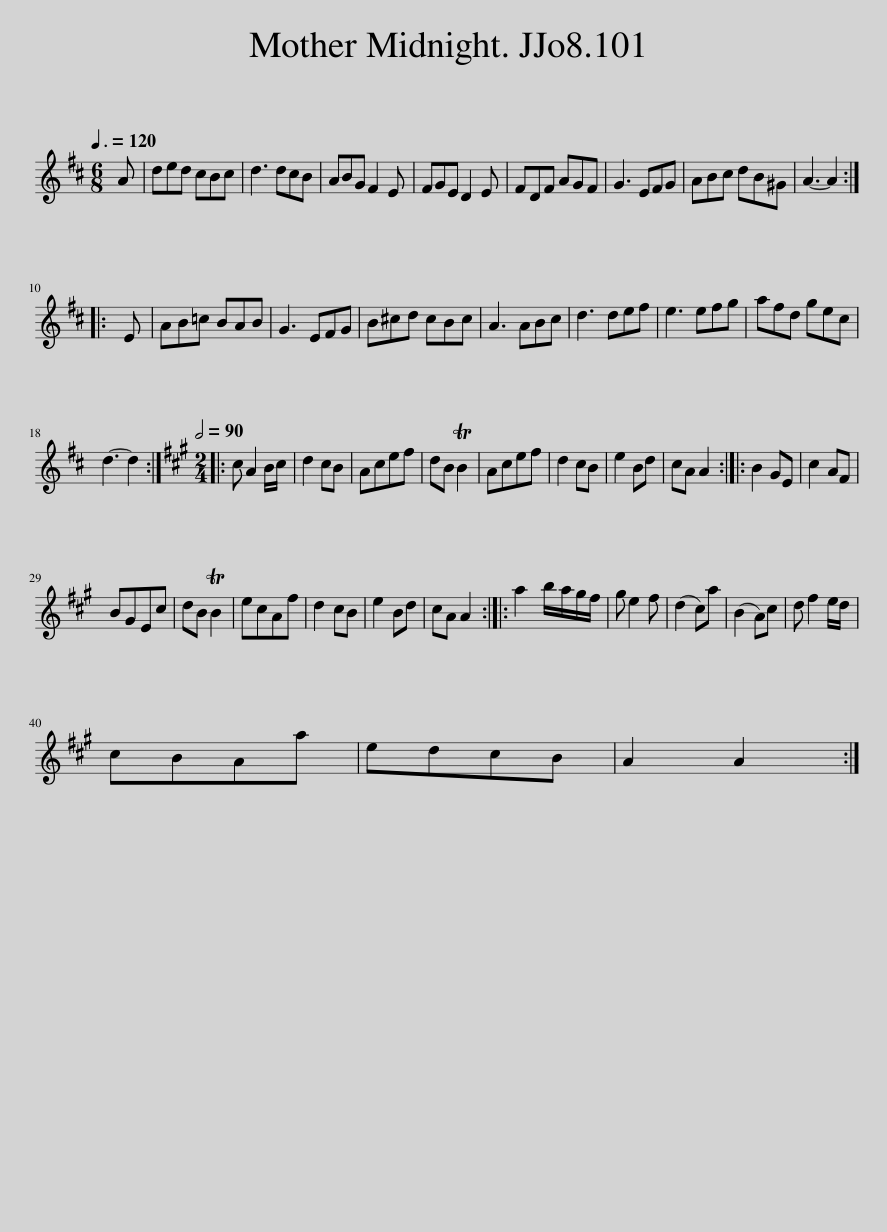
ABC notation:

X:1
L:1/8
Q:3/8=120
M:6/8
I:linebreak $
K:D
V:1 treble
V:1
 A | ded cBc | d3 dcB | ABG F2 E | FGE D2 E | %5
 FDF AGF | G3 EFG | ABc dB^G | A3- A2 ::$ E | %10
 AB=c BAB | G3 EFG | B^cd cBc | A3 ABc | d3 def | %15
 e3 efg | afd gec |$ d3- d2 ::[K:A][M:2/4][Q:1/2=90] c A2 B/c/ | d2 cB | %20
 Acef | dB TB2 | Acef | d2 cB | e2 Bd | %25
 cA A2 :: B2 GE | c2 AF |$ BGEc | dB TB2 | %30
 ecAf | d2 cB | e2 Bd | cA A2 :: a2 b/a/g/f/ | %35
 g e2 f | (d2 c)a | (B2 A)c | d f2 e/d/ |$ cBAa | %40
 edcB | A2 A2 :| %42
